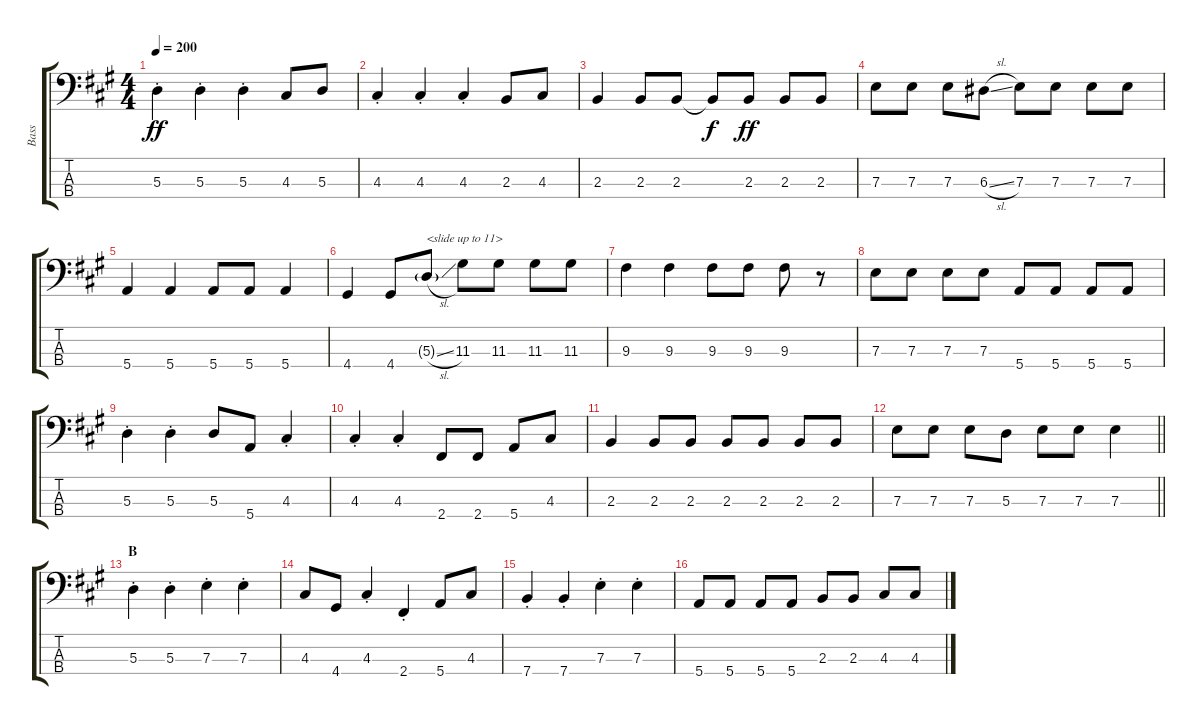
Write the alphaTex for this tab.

\track ("Bass" "Bass") {instrument electricbasspick}
\staff {score tabs}
\tuning (G2 D2 A1 E1) {hide}
\ts (4 4)
\tempo 200
\clef f4
\ks a
5.3{st}.4{dy ff} 5.3{st}.4 5.3{st}.4 4.3.8 5.3.8 |
4.3{st}.4 4.3{st}.4 4.3{st}.4 2.3.8 4.3.8 |
2.3.4 2.3.8 2.3.8 2.3{t}.8{dy f} 2.3.8{dy ff} 2.3.8 2.3.8 |
7.3.8 7.3.8 7.3.8 6.3{sl}.8 7.3.8 7.3.8 7.3.8 7.3.8 |
5.4.4 5.4.4 5.4.8 5.4.8 5.4.4 |
4.4.4 4.4.8 5.3{sl g}.8{txt "<slide up to 11>"} 11.3.8 11.3.8 11.3.8 11.3.8 |
9.3.4 9.3.4 9.3.8 9.3.8 9.3.8 r.8 |
7.3.8 7.3.8 7.3.8 7.3.8 5.4.8 5.4.8 5.4.8 5.4.8 |
5.3{st}.4 5.3{st}.4 5.3.8 5.4.8 4.3{st}.4 |
4.3{st}.4 4.3{st}.4 2.4.8 2.4.8 5.4.8 4.3.8 |
2.3.4 2.3.8 2.3.8 2.3.8 2.3.8 2.3.8 2.3.8 |
\barLineRight lightlight
7.3.8 7.3.8 7.3.8 5.3.8 7.3.8 7.3.8 7.3.4 |
\section ("" "B")
5.3{st}.4 5.3{st}.4 7.3{st}.4 7.3{st}.4 |
4.3.8 4.4.8 4.3{st}.4 2.4{st}.4 5.4.8 4.3.8 |
7.4{st}.4 7.4{st}.4 7.3{st}.4 7.3{st}.4 |
5.4.8 5.4.8 5.4.8 5.4.8 2.3.8 2.3.8 4.3.8 4.3.8
